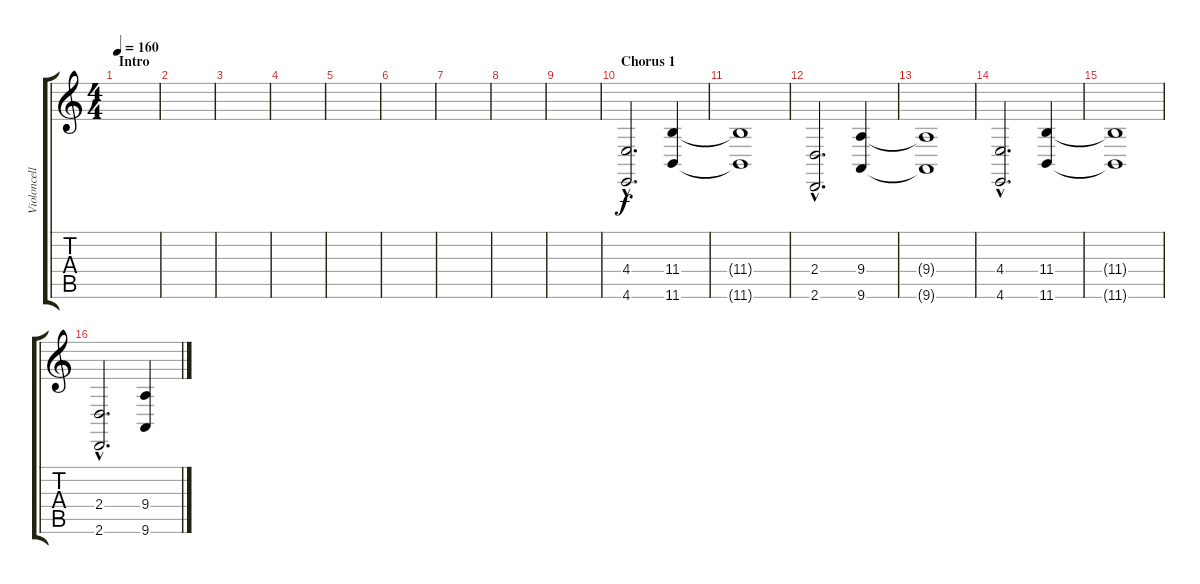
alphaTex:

\track ("Violoncello" "Violoncell") {instrument cello}
\staff {score tabs}
\tuning (D4 A3 F3 C3 G2 C2) {hide}
\ts (4 4)
\section ("" "Intro")
\tempo 160
\clef g2
\ks c
|
|
|
|
|
|
|
|
|
\section ("" "Chorus 1")
(4.4{hac} 4.6{hac}).2{d} (11.4 11.6).4 |
(11.4{t} 11.6{t}).1 |
(2.4{hac} 2.6{hac}).2{d} (9.4 9.6).4 |
(9.4{t} 9.6{t}).1 |
(4.4{hac} 4.6{hac}).2{d} (11.4 11.6).4 |
(11.4{t} 11.6{t}).1 |
(2.4{hac} 2.6{hac}).2{d} (9.4 9.6).4
